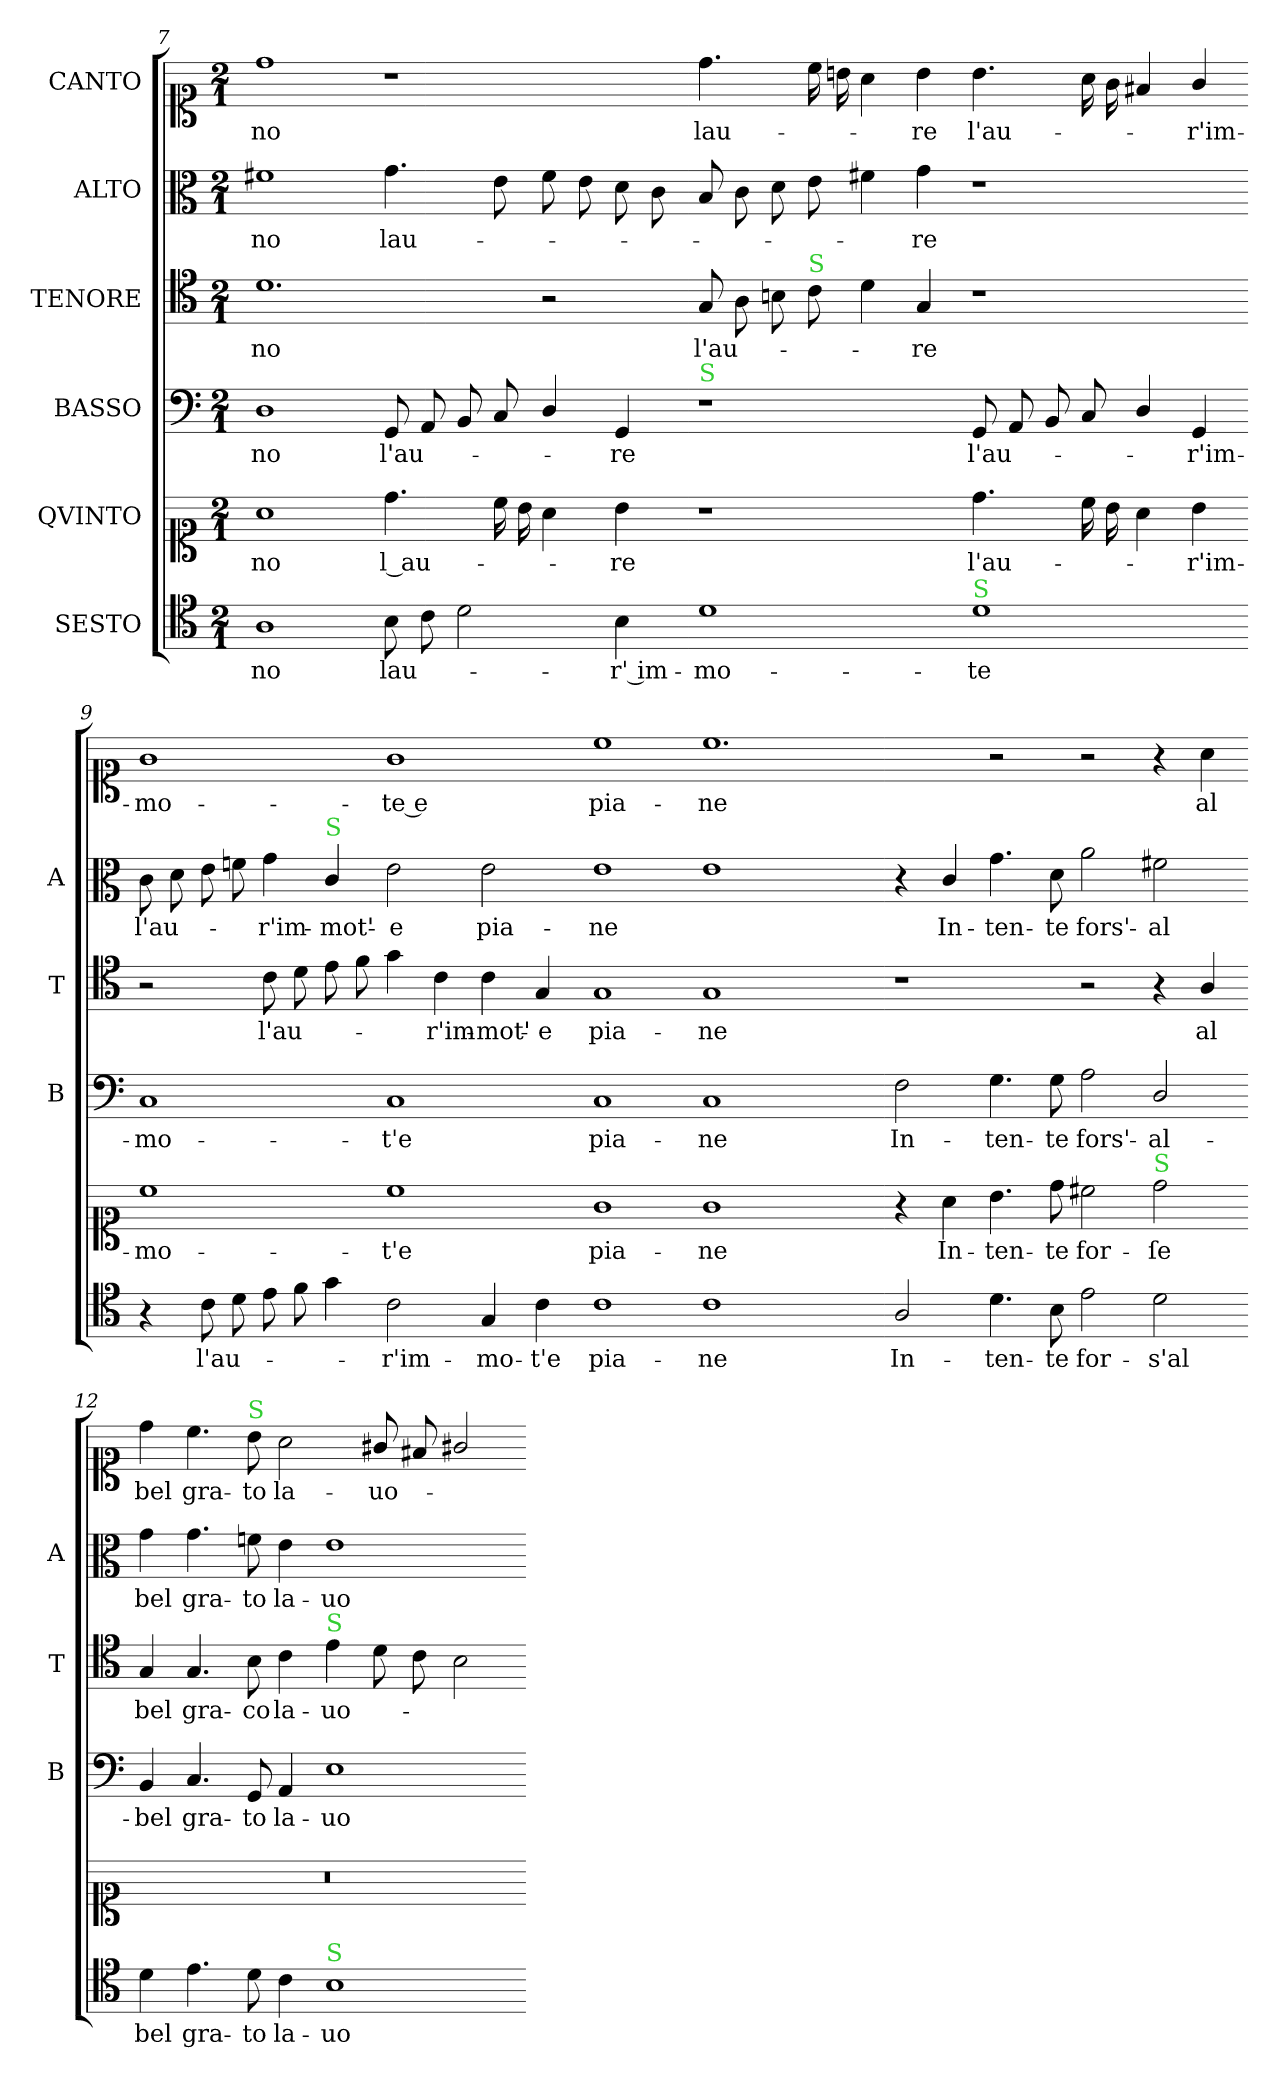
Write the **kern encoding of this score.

**kern	**text	**kern	**text	**kern	**text	**kern	**text	**kern	**text	**kern	**text
*part6	*part6	*part5	*part5	*part4	*part4	*part3	*part3	*part2	*part2	*part1	*part1
*staff6	*staff6	*staff5	*staff5	*staff4	*staff4	*staff3	*staff3	*staff2	*staff2	*staff1	*staff1
*I"SESTO	*	*I"QVINTO	*	*I"BASSO	*	*I"TENORE	*	*I"ALTO	*	*I"CANTO	*
*	*	*	*	*I'B	*	*I'T	*	*I'A	*	*	*
*clefC4	*	*clefC1	*	*clefF4	*	*clefC4	*	*clefC3	*	*clefC1	*
*k[]	*	*k[]	*	*k[]	*	*k[]	*	*k[]	*	*k[]	*
*M2/1	*	*M2/1	*	*M2/1	*	*M2/1	*	*M2/1	*	*M2/1	*
=7	=7	=7	=7	=7	=7	=7	=7	=7	=7	=7	=7
1A	-no	1a	-no	1D	-no	1.d	-no	1f#	-no	1dd	-no
8B\	lau-	4.dd\	l au-	8GG/	l'au-	.	.	4.g\	lau-	1r	.
8c\	.	.	.	8AA/	.	.	.	.	.	.	.
2d\	.	.	.	8BB/	.	.	.	.	.	.	.
.	.	16cc\	.	8C/	.	.	.	8e\	.	.	.
.	.	16b\	.	.	.	.	.	.	.	.	.
.	.	4a\	.	4D/	.	2r	.	8f#\	.	.	.
.	.	.	.	.	.	.	.	8e\	.	.	.
4B\	-r' im-	4b\	-re	4GG/	-re	.	.	8d\	.	.	.
.	.	.	.	.	.	.	.	8c\	.	.	.
=8-	=8-	=8-	=8-	=8-	=8-	=8-	=8-	=8-	=8-	=8-	=8-
!	!	!	!	!LO:TX:a:color=limegreen:t=S	!	!	!	!	!	!	!
1d	-mo-	1r	.	1r	.	8G/	l'au-	8B/	.	4.dd\	lau-
.	.	.	.	.	.	8A\	.	8c\	.	.	.
.	.	.	.	.	.	8Bn\	.	8d\	.	.	.
!	!	!	!	!	!	!LO:TX:a:color=limegreen:t=S	!	!	!	!	!
.	.	.	.	.	.	8c\	.	8e\	.	16cc\	.
.	.	.	.	.	.	.	.	.	.	16bn\	.
.	.	.	.	.	.	4d\	.	4f#X\	.	4a\	.
.	.	.	.	.	.	4G/	-re	4g\	-re	4b\	-re
!LO:TX:a:color=limegreen:t=S	!	!	!	!	!	!	!	!	!	!	!
1d	-te	4.dd\	l'au-	8GG/	l'au-	1r	.	1r	.	4.b\	l'au-
.	.	.	.	8AA/	.	.	.	.	.	.	.
.	.	.	.	8BB/	.	.	.	.	.	.	.
.	.	16cc\	.	8C/	.	.	.	.	.	16a\	.
.	.	16b\	.	.	.	.	.	.	.	16g\	.
.	.	4a\	.	4D/	.	.	.	.	.	4f#X/	.
.	.	4b\	-r'im-	4GG/	-r'im-	.	.	.	.	4g/	-r'im-
=9-	=9-	=9-	=9-	=9-	=9-	=9-	=9-	=9-	=9-	=9-	=9-
4r	.	1cc	-mo-	1C	-mo-	2r	.	8c\	l'au-	1g	-mo-
.	.	.	.	.	.	.	.	8d\	.	.	.
8c\	l'au-	.	.	.	.	.	.	8e\	.	.	.
8d\	.	.	.	.	.	.	.	8fn\	.	.	.
8e\	.	.	.	.	.	8c\	l'au-	4g\	-r'im-	.	.
8f\	.	.	.	.	.	8d\	.	.	.	.	.
!	!	!	!	!	!	!	!	!LO:TX:a:color=limegreen:t=S	!	!	!
4g\	.	.	.	.	.	8e\	.	4c/	-mot'-	.	.
.	.	.	.	.	.	8f\	.	.	.	.	.
2c\	-r'im-	1cc	-t'e	1C	-t'e	4g\	.	2e\	-e	1g	-te e
.	.	.	.	.	.	4c\	-r'im-	.	.	.	.
4G/	-mo-	.	.	.	.	4c\	-mot'-	2e\	pia-	.	.
4c\	-t'e	.	.	.	.	4G/	-e	.	.	.	.
=10-	=10-	=10-	=10-	=10-	=10-	=10-	=10-	=10-	=10-	=10-	=10-
1c	pia-	1g	pia-	1C	pia-	1G	pia-	1e	-ne	1cc	pia-
1c	-ne	1g	-ne	1C	-ne	1G	-ne	1e	.	1.cc	-ne
2ryy	.	2ryy	.	2ryy	.	2ryy	.	2ryy	.	.	.
=11-	=11-	=11-	=11-	=11-	=11-	=11-	=11-	=11-	=11-	=11-	=11-
2A/	In-	4r	.	2F\	In-	1r	.	4r	.	2ryy	.
.	.	4a\	In-	.	.	.	.	4c/	In-	.	.
4.d\	-ten-	4.b\	-ten-	4.G\	-ten-	.	.	4.g\	-ten-	2r	.
8B\	-te	8dd\	-te	8G\	-te	.	.	8d\	-te	.	.
2e\	for-	2cc#X\	for-	2A\	fors'-	2r	.	2a\	fors'-	2r	.
!	!	!LO:TX:a:color=limegreen:t=S	!	!	!	!	!	!	!	!	!
2d\	-s'al	2dd\	-ſe	2D/	-al-	4r	.	2f#X\	-al	4r	.
.	.	.	.	.	.	4A/	al	.	.	4a\	al
=12-	=12-	=12-	=12-	=12-	=12-	=12-	=12-	=12-	=12-	=12-	=12-
4d\	bel	0r	.	4BB/	-bel	4G/	bel	4g\	bel	4dd\	bel
4.e\	gra-	.	.	4.C/	gra-	4.G/	gra-	4.g\	gra-	4.cc\	gra-
!	!	!	!	!	!	!	!	!	!	!LO:TX:a:color=limegreen:t=S	!
8d\	-to	.	.	8GG/	-to	8B\	-co	8fn\	-to	8b\	-to
4c\	la-	.	.	4AA/	la-	4c\	la-	4e\	la-	2a\	la-
!	!	!	!	!	!	!LO:TX:a:color=limegreen:t=S	!	!	!	!	!
!LO:TX:a:color=limegreen:t=S	!	!	!	!	!	!	!	!	!	!	!
1B	-uo-	.	.	1E	-uo-	4e\	-uo-	1e	-uo-	.	.
.	.	.	.	.	.	8d\	.	.	.	8g#X/	-uo-
.	.	.	.	.	.	8c\	.	.	.	8f#X/	.
.	.	.	.	.	.	2B\	.	.	.	2g#X/	.
=-	=-	=-	=-	=-	=-	=-	=-	=-	=-	=-	=-
*-	*-	*-	*-	*-	*-	*-	*-	*-	*-	*-	*-
